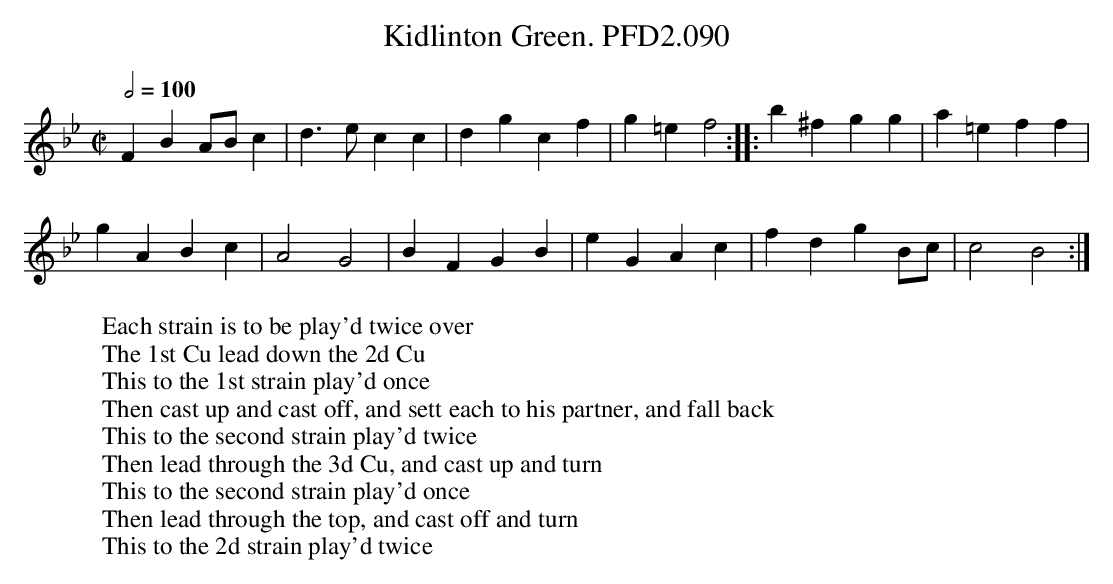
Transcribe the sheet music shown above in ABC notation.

X:1
T:Kidlinton Green. PFD2.090
M:C|
L:1/4
Q:1/2=100
W:Each strain is to be play'd twice over
W:The 1st Cu lead down the 2d Cu
W:This to the 1st strain play'd once
W:Then cast up and cast off, and sett each to his partner, and fall back
W:This to the second strain play'd twice
W:Then lead through the 3d Cu, and cast up and turn
W:This to the second strain play'd once
W:Then lead through the top, and cast off and turn
W:This to the 2d strain play'd twice
K:Bb
FB A/B/c|d>e cc|dg cf|g=e f2:|\
|:b^f gg|a=e ff|
gA Bc|A2 G2|\
BF GB|eG Ac|fd gB/c/|c2B2:|
